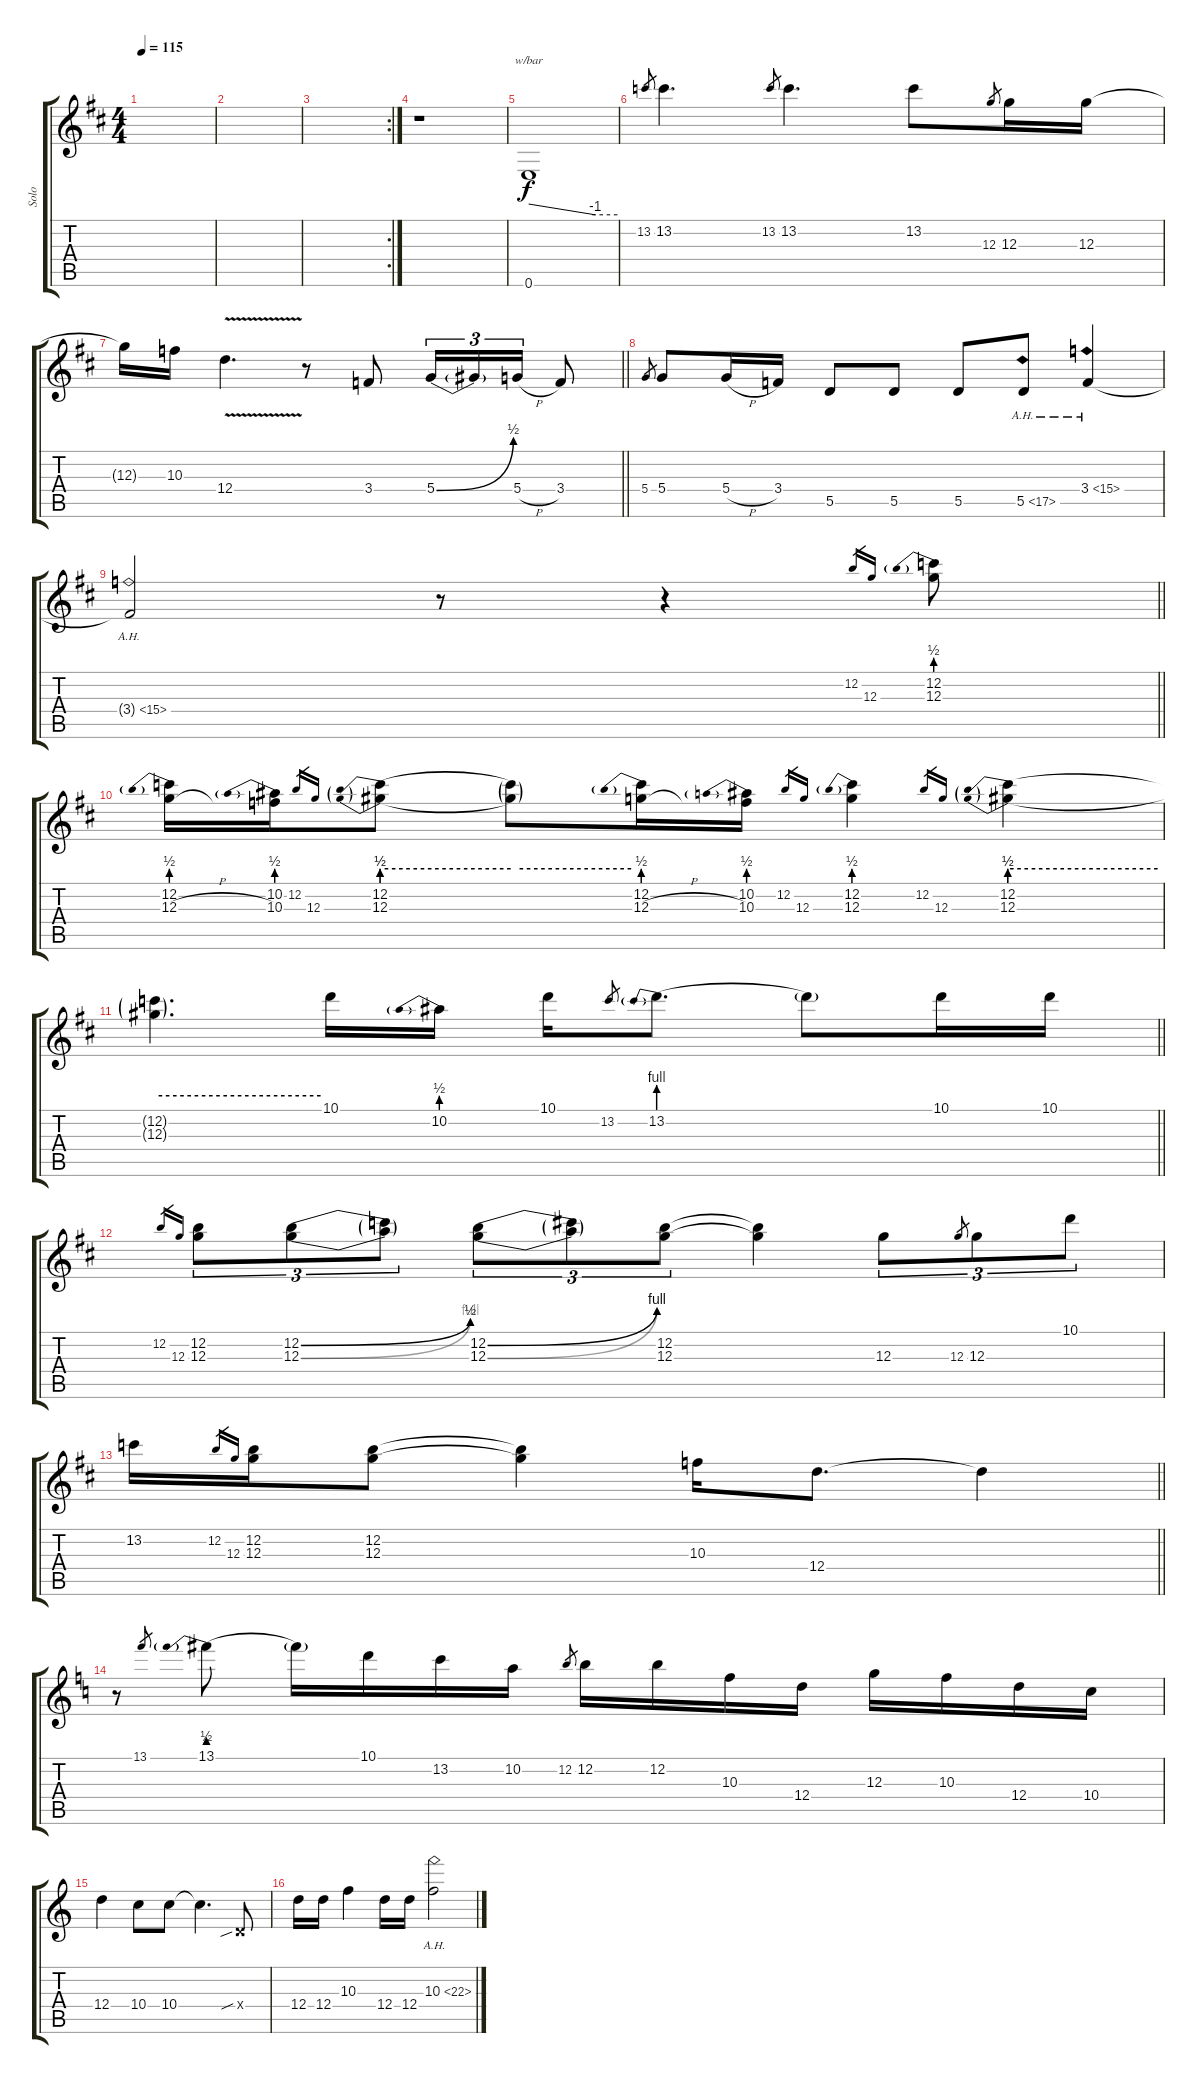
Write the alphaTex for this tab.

\track ("Solo" "Solo") {instrument overdrivenguitar}
\staff {score tabs}
\tuning (E4 B3 G3 D3 A2 E2) {hide}
\ts (4 4)
\tempo 115
\clef g2
\ks d
|
|
\rc 2
|
r.1 |
0.6.1{tbe (custom default 0 0 45 -4 60 -4)} |
13.2.8{gr} 13.2.4{d} 13.2.8{gr} 13.2.4{d} 13.2.8 12.3.8{gr} 12.3.16 12.3.16 |
\barLineRight lightlight
12.3{t}.16 10.3.16 12.4{v}.4{d} r.8 3.4.8 5.4{be (bend 0 0 60 2)}.16{tu (3 2)} 5.4{t}.16{tu (3 2)} 5.4{h}.16{tu (3 2)} 3.4.8 |
5.4.8{gr} 5.4.8 5.4{h}.16 3.4.16 5.5.8 5.5.8 5.5.8 5.5{ah 12}.8 3.4{ah 12}.4 |
\barLineRight lightlight
3.4{ah 12 t}.2 r.8 r.4 12.2.16{gr} 12.3.16{gr} (12.2{be (prebend 0 2 60 2)} 12.3).8 |
(12.2{be (prebend 0 2 60 2)} 12.3{h}).16 (10.2{be (prebend 0 2 60 2)} 10.3).16 12.2.16{gr} 12.3.16{gr} (12.2{be (prebend 0 2 60 2)} 12.3{be (prebend 0 2 60 2)}).8 (12.2{be (hold 0 2 60 2) t} 12.3{t}).8 (12.2{be (prebend 0 2 60 2)} 12.3{h}).16 (10.2{be (prebend 0 2 60 2)} 10.3).16 12.2.16{gr} 12.3.16{gr} (12.2{be (prebend 0 2 60 2)} 12.3).4 12.2.16{gr} 12.3.16{gr} (12.2{be (prebend 0 2 60 2)} 12.3{be (prebend 0 2 60 2)}).4 |
\barLineRight lightlight
(12.2{be (hold 0 2 60 2) t} 12.3{t}).4{d} 10.1.16 10.2{be (prebend 0 2 60 2)}.16 10.1.16 13.2.8{gr} 13.2{be (prebend 0 4 60 4)}.8{d} 13.2{t}.8 10.1.16 10.1.16 |
12.2.16{gr} 12.3.16{gr} (12.2 12.3).8{tu (3 2)} (12.2{be (bend 0 0 60 2)} 12.3{be (bend 0 0 60 4)}).8{tu (3 2)} (12.2{t} 12.3{t}).8{tu (3 2)} (12.2{be (bend 0 0 60 4)} 12.3{be (bend 0 0 60 4)}).8{tu (3 2)} (12.2{t} 12.3{t}).8{tu (3 2)} (12.2 12.3).8{tu (3 2)} (12.2{t} 12.3{t}).4 12.3.8{tu (3 2)} 12.3.8{gr} 12.3.8{tu (3 2)} 10.1.8{tu (3 2)} |
\barLineRight lightlight
13.2.16 12.2.16{gr} 12.3.16{gr} (12.2 12.3).16 (12.2 12.3).8 (12.2{t} 12.3{t}).4 10.3.16 12.4.8{d} 12.4{t}.4 |
\ks c
r.8 13.1.8{gr} 13.1{be (prebend 0 2 60 2)}.8 13.1{t}.16 10.1.16 13.2.16 10.2.16 12.2.8{gr} 12.2.16 12.2.16 10.3.16 12.4.16 12.3.16 10.3.16 12.4.16 10.4.16 |
12.4.4 10.4.8 10.4.8 10.4{t}.4{d} 0.4{sib x}.8 |
12.4.16 12.4.16 10.3.4 12.4.16 12.4.16 10.3{ah 12}.2
